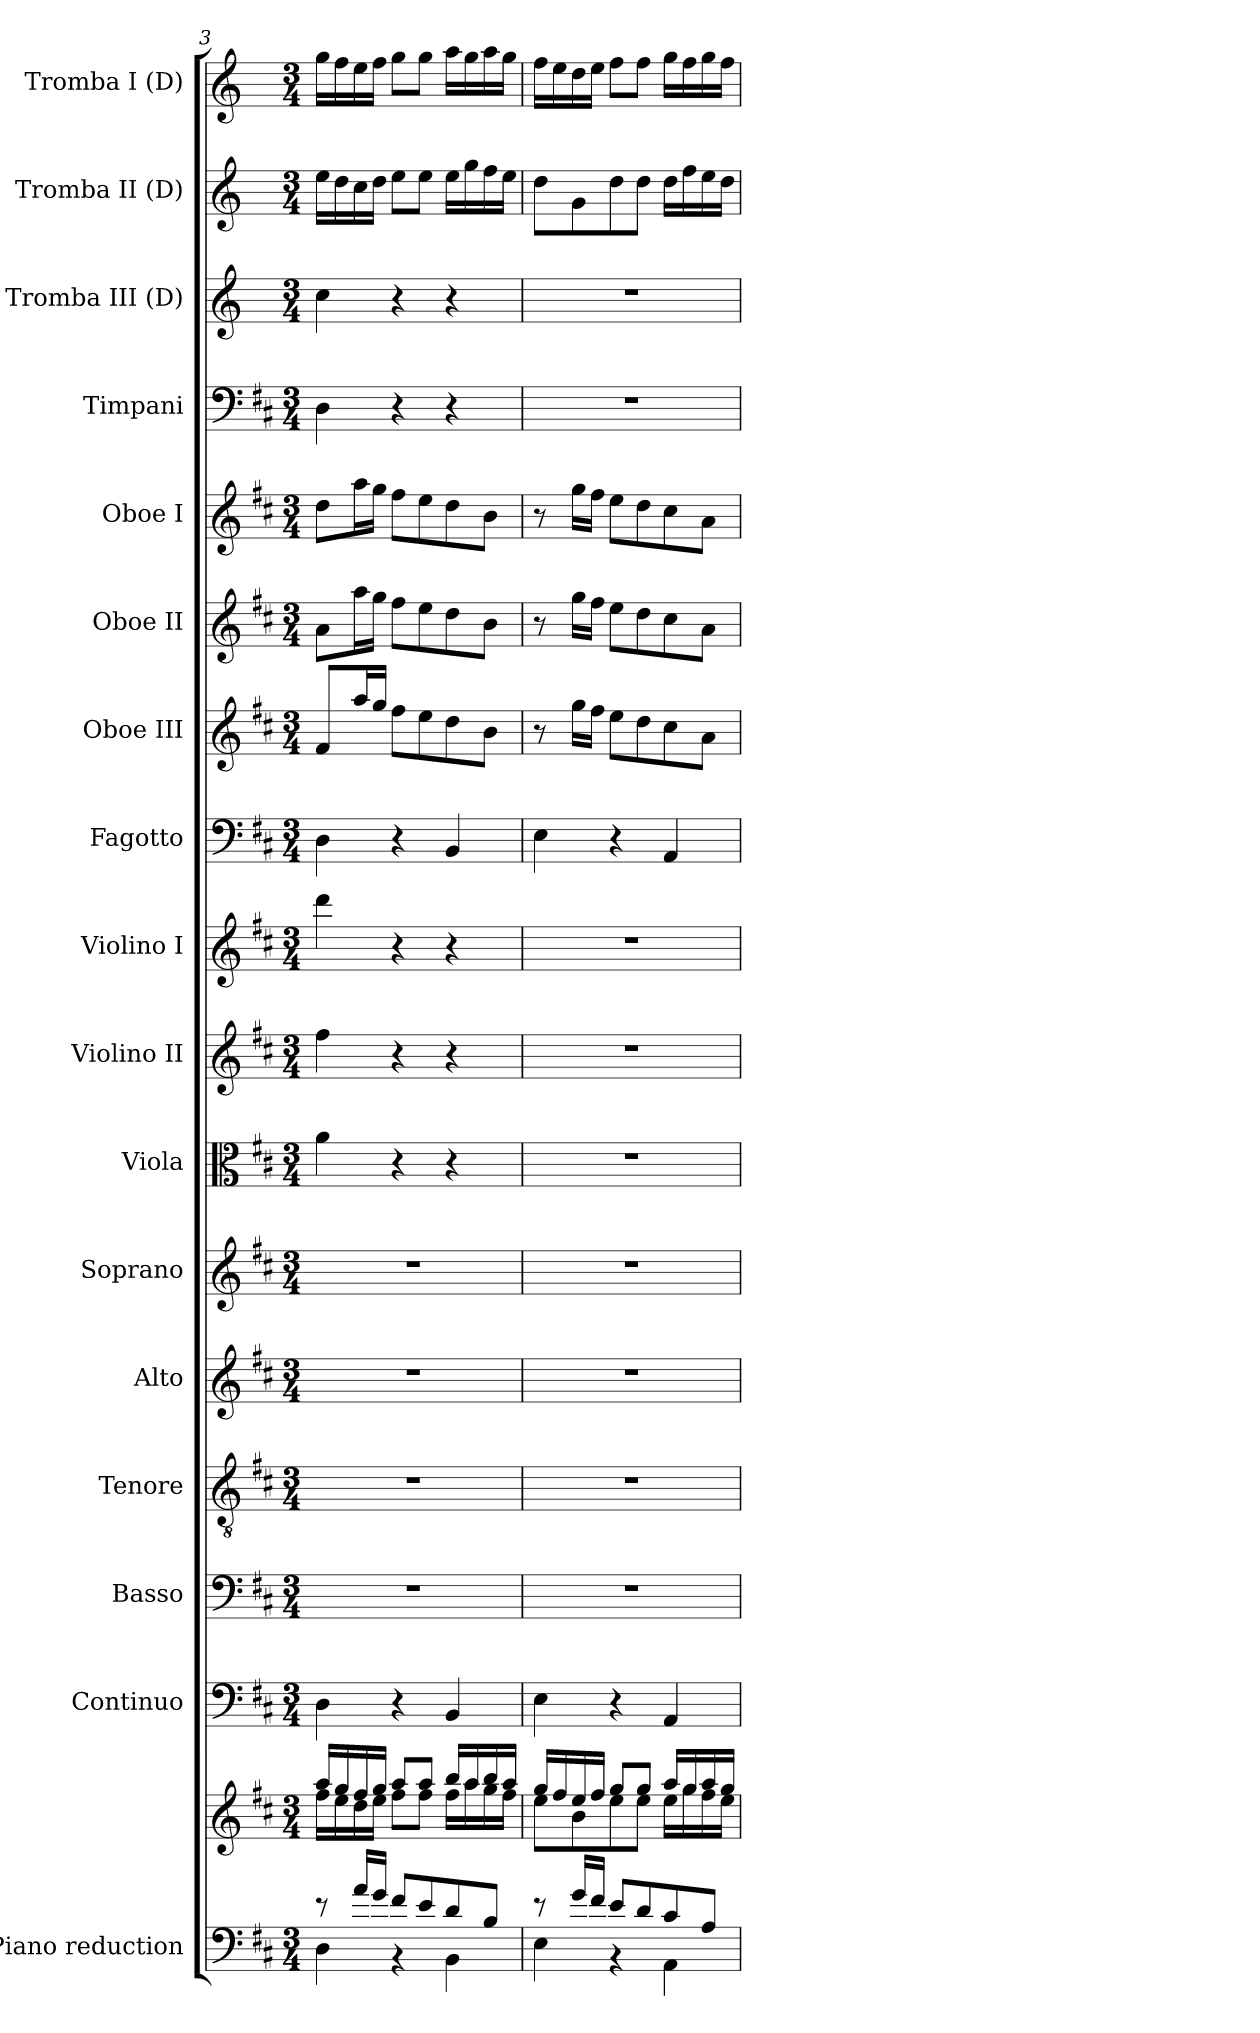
**kern	**kern	**kern	**kern	**kern	**kern	**kern	**kern	**kern	**kern	**kern	**kern	**kern	**kern	**kern	**kern	**kern	**kern
*part17	*part17	*part16	*part15	*part14	*part13	*part12	*part11	*part10	*part9	*part8	*part7	*part6	*part5	*part4	*part3	*part2	*part1
*staff18	*staff17	*staff16	*staff15	*staff14	*staff13	*staff12	*staff11	*staff10	*staff9	*staff8	*staff7	*staff6	*staff5	*staff4	*staff3	*staff2	*staff1
*I"Piano reduction	*	*I"Continuo	*I"Basso	*I"Tenore	*I"Alto	*I"Soprano	*I"Viola	*I"Violino II	*I"Violino I	*I"Fagotto	*I"Oboe III	*I"Oboe II	*I"Oboe I	*I"Timpani	*I"Tromba III (D)	*I"Tromba II (D)	*I"Tromba I (D)
*I'Pno	*	*	*	*	*	*	*	*	*	*	*I'Ob	*I'Ob	*I'Ob	*I'Timp	*	*	*
*clefF4	*clefG2	*clefF4	*clefF4	*clefGv2	*clefG2	*clefG2	*clefC3	*clefG2	*clefG2	*clefF4	*clefG2	*clefG2	*clefG2	*clefF4	*clefG2	*clefG2	*clefG2
*	*	*	*	*	*	*	*	*	*	*	*	*	*	*	*ITrd-1c-2	*ITrd-1c-2	*ITrd-1c-2
*k[f#c#]	*k[f#c#]	*k[f#c#]	*k[f#c#]	*k[f#c#]	*k[f#c#]	*k[f#c#]	*k[f#c#]	*k[f#c#]	*k[f#c#]	*k[f#c#]	*k[f#c#]	*k[f#c#]	*k[f#c#]	*k[f#c#]	*k[f#c#]	*k[f#c#]	*k[f#c#]
*M3/4	*M3/4	*M3/4	*M3/4	*M3/4	*M3/4	*M3/4	*M3/4	*M3/4	*M3/4	*M3/4	*M3/4	*M3/4	*M3/4	*M3/4	*M3/4	*M3/4	*M3/4
=3	=3	=3	=3	=3	=3	=3	=3	=3	=3	=3	=3	=3	=3	=3	=3	=3	=3
*^	*^	*	*	*	*	*	*	*	*	*	*	*	*	*	*	*	*
8r	4D\	16aa/LL	16ff#\LL	4D\	2.r	2.r	2.r	2.r	4a\	4ff#\	4ddd\	4D\	8f#/L	8a\L	8dd\L	4D\	4dd\	16ff#\LL	16aa\LL
.	.	16gg/	16ee\	.	.	.	.	.	.	.	.	.	.	.	.	.	.	16ee\	16gg\
16a/LL	.	16ff#/	16dd\	.	.	.	.	.	.	.	.	.	16aa/L	16aa\L	16aa\L	.	.	16dd\	16ff#\
16g/JJ	.	16gg/JJ	16ee\JJ	.	.	.	.	.	.	.	.	.	16gg/JJ	16gg\JJ	16gg\JJ	.	.	16ee\JJ	16gg\JJ
8f#/L	4r	8aa/L	8ff#\L	4r	.	.	.	.	4r	4r	4r	4r	8ff#\L	8ff#\L	8ff#\L	4r	4r	8ff#\L	8aa\L
8e/	.	8aa/J	8ff#\J	.	.	.	.	.	.	.	.	.	8ee\	8ee\	8ee\	.	.	8ff#\J	8aa\J
8d/	4BB\	16bb/LL	16ff#\LL	4BB/	.	.	.	.	4r	4r	4r	4BB/	8dd\	8dd\	8dd\	4r	4r	16ff#\LL	16bb\LL
.	.	16aa/	16aa\	.	.	.	.	.	.	.	.	.	.	.	.	.	.	16aa\	16aa\
8B/J	.	16bb/	16gg\	.	.	.	.	.	.	.	.	.	8b\J	8b\J	8b\J	.	.	16gg\	16bb\
.	.	16aa/JJ	16ff#\JJ	.	.	.	.	.	.	.	.	.	.	.	.	.	.	16ff#\JJ	16aa\JJ
=4	=4	=4	=4	=4	=4	=4	=4	=4	=4	=4	=4	=4	=4	=4	=4	=4	=4	=4	=4
8r	4E\	16gg/LL	8ee\L	4E\	2.r	2.r	2.r	2.r	2.r	2.r	2.r	4E\	8r	8r	8r	2.r	2.r	8ee\L	16gg\LL
.	.	16ff#/	.	.	.	.	.	.	.	.	.	.	.	.	.	.	.	.	16ff#\
16g/LL	.	16ee/	8b\	.	.	.	.	.	.	.	.	.	16gg\LL	16gg\LL	16gg\LL	.	.	8a\	16ee\
16f#/JJ	.	16ff#/JJ	.	.	.	.	.	.	.	.	.	.	16ff#\JJ	16ff#\JJ	16ff#\JJ	.	.	.	16ff#\JJ
8e/L	4r	8gg/L	8ee\	4r	.	.	.	.	.	.	.	4r	8ee\L	8ee\L	8ee\L	.	.	8ee\	8gg\L
8d/	.	8gg/J	8ee\J	.	.	.	.	.	.	.	.	.	8dd\	8dd\	8dd\	.	.	8ee\J	8gg\J
8c#/	4AA\	16aa/LL	16ee\LL	4AA/	.	.	.	.	.	.	.	4AA/	8cc#\	8cc#\	8cc#\	.	.	16ee\LL	16aa\LL
.	.	16gg/	16gg\	.	.	.	.	.	.	.	.	.	.	.	.	.	.	16gg\	16gg\
8A/J	.	16aa/	16ff#\	.	.	.	.	.	.	.	.	.	8a\J	8a\J	8a\J	.	.	16ff#\	16aa\
.	.	16gg/JJ	16ee\JJ	.	.	.	.	.	.	.	.	.	.	.	.	.	.	16ee\JJ	16gg\JJ
*v	*v	*	*	*	*	*	*	*	*	*	*	*	*	*	*	*	*	*	*
*	*v	*v	*	*	*	*	*	*	*	*	*	*	*	*	*	*	*	*
=	=	=	=	=	=	=	=	=	=	=	=	=	=	=	=	=	=
*-	*-	*-	*-	*-	*-	*-	*-	*-	*-	*-	*-	*-	*-	*-	*-	*-	*-
